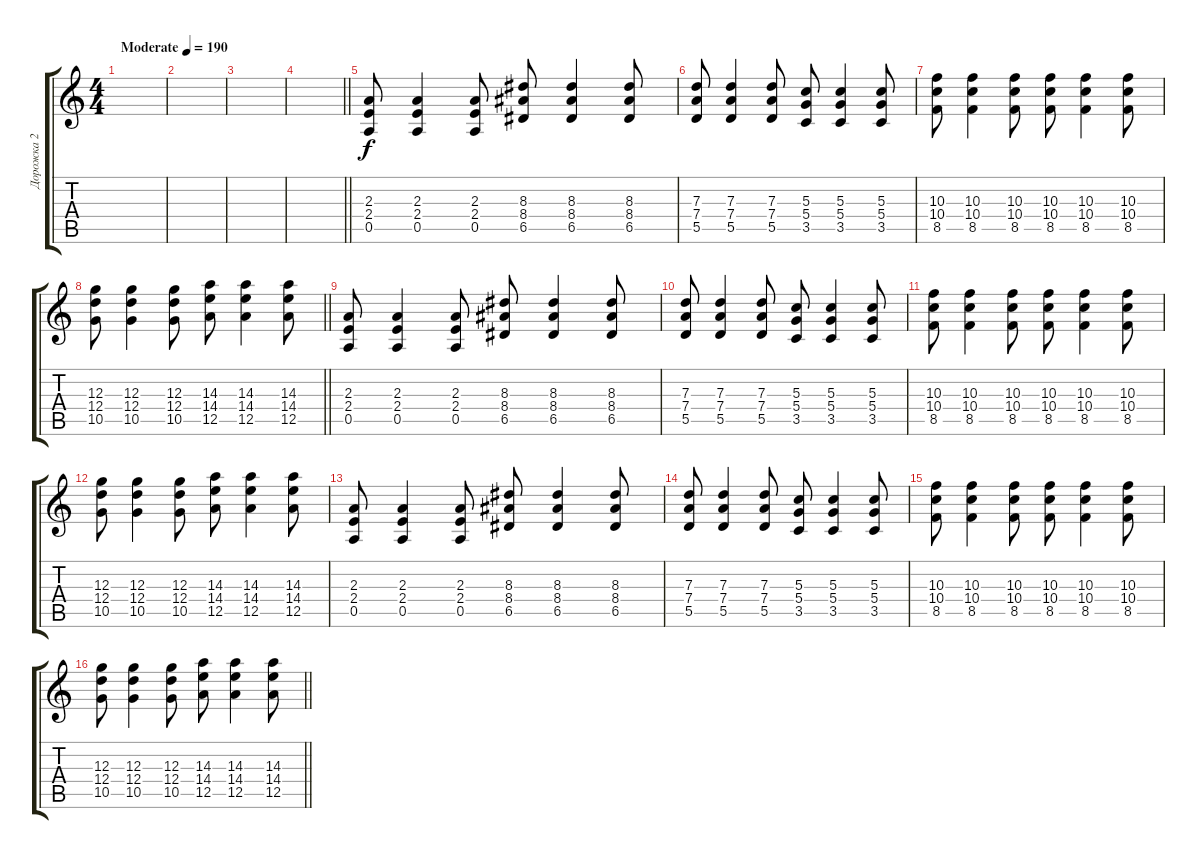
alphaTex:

\track ("Дорожка 2" "Дорожка 2") {instrument overdrivenguitar}
\staff {score tabs}
\tuning (E4 B3 G3 D3 A2 E2) {hide}
\ts (4 4)
\tempo (190 "Moderate")
\clef g2
\ks c
|
|
|
\barLineRight lightlight
|
(2.3 2.4 0.5).8 (2.3 2.4 0.5).4 (2.3 2.4 0.5).8 (8.3 8.4 6.5).8 (8.3 8.4 6.5).4 (8.3 8.4 6.5).8 |
(7.3 7.4 5.5).8 (7.3 7.4 5.5).4 (7.3 7.4 5.5).8 (5.3 5.4 3.5).8 (5.3 5.4 3.5).4 (5.3 5.4 3.5).8 |
(10.3 10.4 8.5).8 (10.3 10.4 8.5).4 (10.3 10.4 8.5).8 (10.3 10.4 8.5).8 (10.3 10.4 8.5).4 (10.3 10.4 8.5).8 |
\barLineRight lightlight
(12.3 12.4 10.5).8 (12.3 12.4 10.5).4 (12.3 12.4 10.5).8 (14.3 14.4 12.5).8 (14.3 14.4 12.5).4 (14.3 14.4 12.5).8 |
(2.3 2.4 0.5).8 (2.3 2.4 0.5).4 (2.3 2.4 0.5).8 (8.3 8.4 6.5).8 (8.3 8.4 6.5).4 (8.3 8.4 6.5).8 |
(7.3 7.4 5.5).8 (7.3 7.4 5.5).4 (7.3 7.4 5.5).8 (5.3 5.4 3.5).8 (5.3 5.4 3.5).4 (5.3 5.4 3.5).8 |
(10.3 10.4 8.5).8 (10.3 10.4 8.5).4 (10.3 10.4 8.5).8 (10.3 10.4 8.5).8 (10.3 10.4 8.5).4 (10.3 10.4 8.5).8 |
(12.3 12.4 10.5).8 (12.3 12.4 10.5).4 (12.3 12.4 10.5).8 (14.3 14.4 12.5).8 (14.3 14.4 12.5).4 (14.3 14.4 12.5).8 |
(2.3 2.4 0.5).8 (2.3 2.4 0.5).4 (2.3 2.4 0.5).8 (8.3 8.4 6.5).8 (8.3 8.4 6.5).4 (8.3 8.4 6.5).8 |
(7.3 7.4 5.5).8 (7.3 7.4 5.5).4 (7.3 7.4 5.5).8 (5.3 5.4 3.5).8 (5.3 5.4 3.5).4 (5.3 5.4 3.5).8 |
(10.3 10.4 8.5).8 (10.3 10.4 8.5).4 (10.3 10.4 8.5).8 (10.3 10.4 8.5).8 (10.3 10.4 8.5).4 (10.3 10.4 8.5).8 |
\barLineRight lightlight
(12.3 12.4 10.5).8 (12.3 12.4 10.5).4 (12.3 12.4 10.5).8 (14.3 14.4 12.5).8 (14.3 14.4 12.5).4 (14.3 14.4 12.5).8
